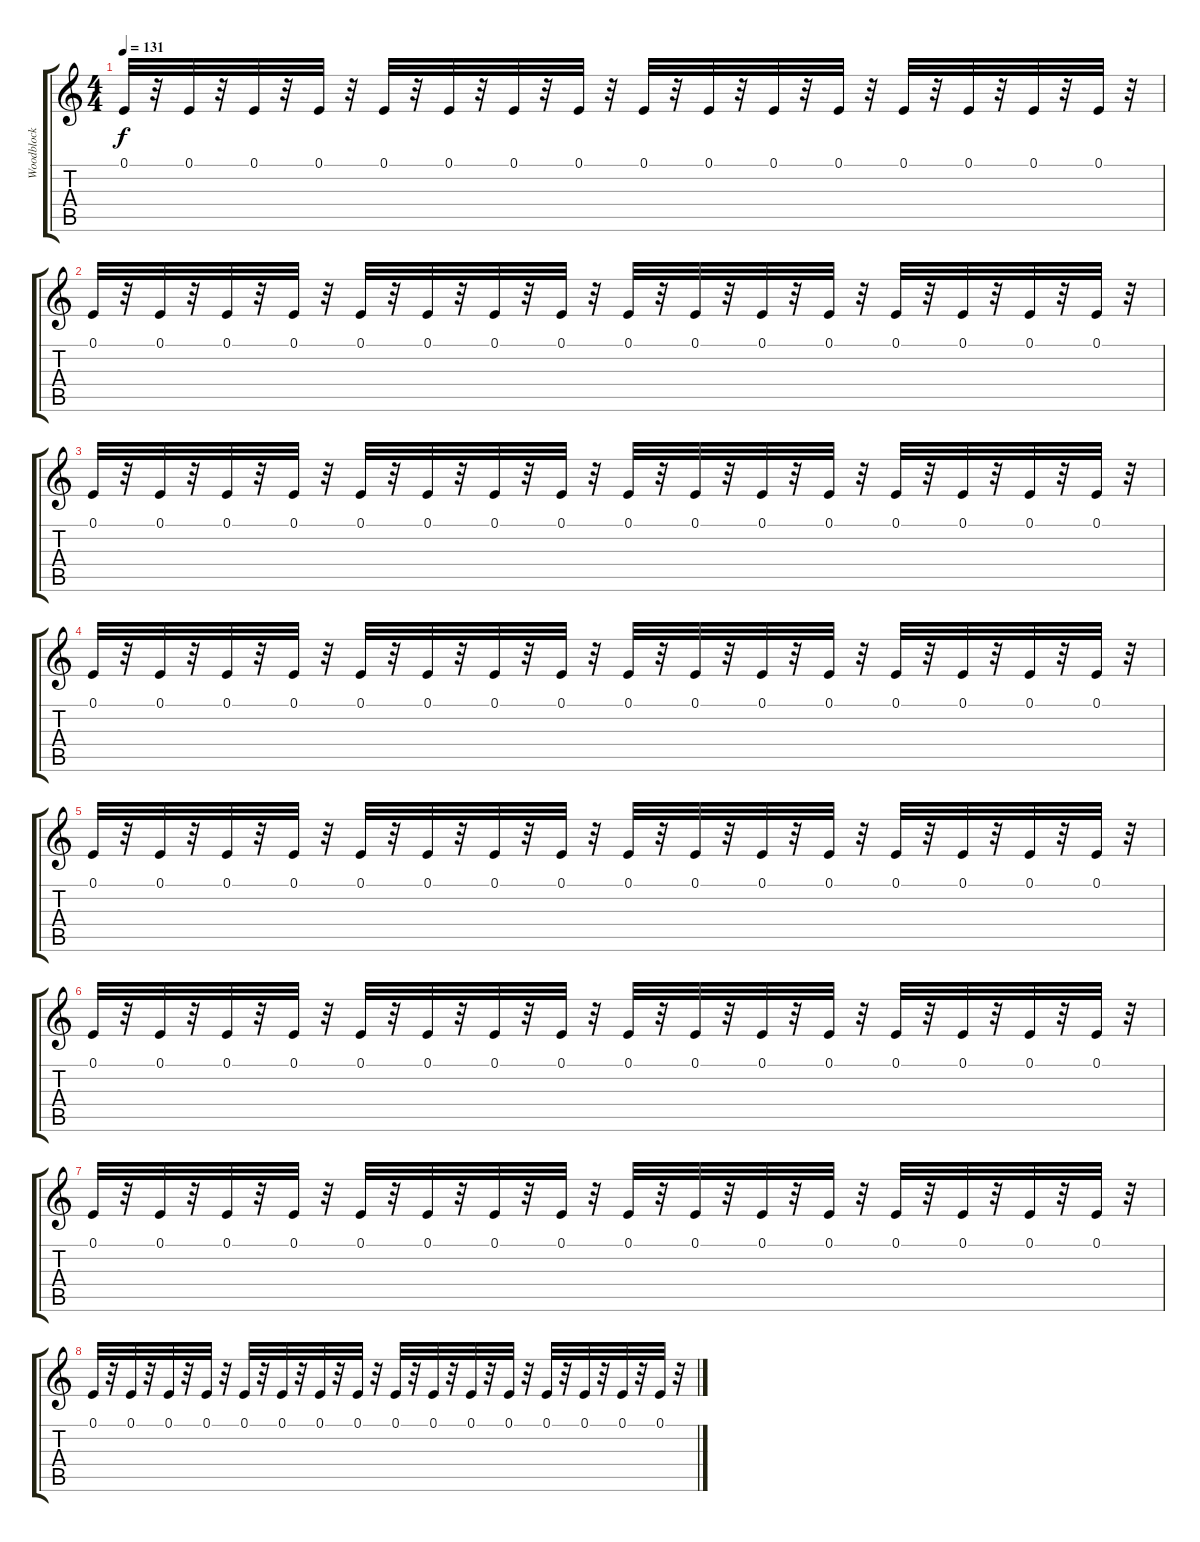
\track ("Woodblock" "Woodblock") {instrument woodblock}
\staff {score tabs}
\tuning (E4 B3 G3 D3 A2 E2) {hide}
\ts (4 4)
\tempo 131
\clef g2
\ks c
0.1.32{dy f balance 3} r.32 0.1.32 r.32 0.1.32 r.32 0.1.32 r.32 0.1.32 r.32 0.1.32 r.32 0.1.32 r.32 0.1.32 r.32 0.1.32 r.32 0.1.32 r.32 0.1.32 r.32 0.1.32 r.32 0.1.32 r.32 0.1.32 r.32 0.1.32 r.32 0.1.32 r.32 |
0.1.32{balance 3} r.32 0.1.32 r.32 0.1.32 r.32 0.1.32 r.32 0.1.32 r.32 0.1.32 r.32 0.1.32 r.32 0.1.32 r.32 0.1.32 r.32 0.1.32 r.32 0.1.32 r.32 0.1.32 r.32 0.1.32 r.32 0.1.32 r.32 0.1.32 r.32 0.1.32 r.32 |
0.1.32{balance 3} r.32 0.1.32 r.32 0.1.32 r.32 0.1.32 r.32 0.1.32 r.32 0.1.32 r.32 0.1.32 r.32 0.1.32 r.32 0.1.32 r.32 0.1.32 r.32 0.1.32 r.32 0.1.32 r.32 0.1.32 r.32 0.1.32 r.32 0.1.32 r.32 0.1.32 r.32 |
0.1.32{balance 3} r.32 0.1.32 r.32 0.1.32 r.32 0.1.32 r.32 0.1.32 r.32 0.1.32 r.32 0.1.32 r.32 0.1.32 r.32 0.1.32 r.32 0.1.32 r.32 0.1.32 r.32 0.1.32 r.32 0.1.32 r.32 0.1.32 r.32 0.1.32 r.32 0.1.32 r.32 |
0.1.32{balance 3} r.32 0.1.32 r.32 0.1.32 r.32 0.1.32 r.32 0.1.32 r.32 0.1.32 r.32 0.1.32 r.32 0.1.32 r.32 0.1.32 r.32 0.1.32 r.32 0.1.32 r.32 0.1.32 r.32 0.1.32 r.32 0.1.32 r.32 0.1.32 r.32 0.1.32 r.32 |
0.1.32{balance 3} r.32 0.1.32 r.32 0.1.32 r.32 0.1.32 r.32 0.1.32 r.32 0.1.32 r.32 0.1.32 r.32 0.1.32 r.32 0.1.32 r.32 0.1.32 r.32 0.1.32 r.32 0.1.32 r.32 0.1.32 r.32 0.1.32 r.32 0.1.32 r.32 0.1.32 r.32 |
0.1.32{balance 3} r.32 0.1.32 r.32 0.1.32 r.32 0.1.32 r.32 0.1.32 r.32 0.1.32 r.32 0.1.32 r.32 0.1.32 r.32 0.1.32 r.32 0.1.32 r.32 0.1.32 r.32 0.1.32 r.32 0.1.32 r.32 0.1.32 r.32 0.1.32 r.32 0.1.32 r.32 |
0.1.32{balance 3} r.32 0.1.32 r.32 0.1.32 r.32 0.1.32 r.32 0.1.32 r.32 0.1.32 r.32 0.1.32 r.32 0.1.32 r.32 0.1.32 r.32 0.1.32 r.32 0.1.32 r.32 0.1.32 r.32 0.1.32 r.32 0.1.32 r.32 0.1.32 r.32 0.1.32 r.32
